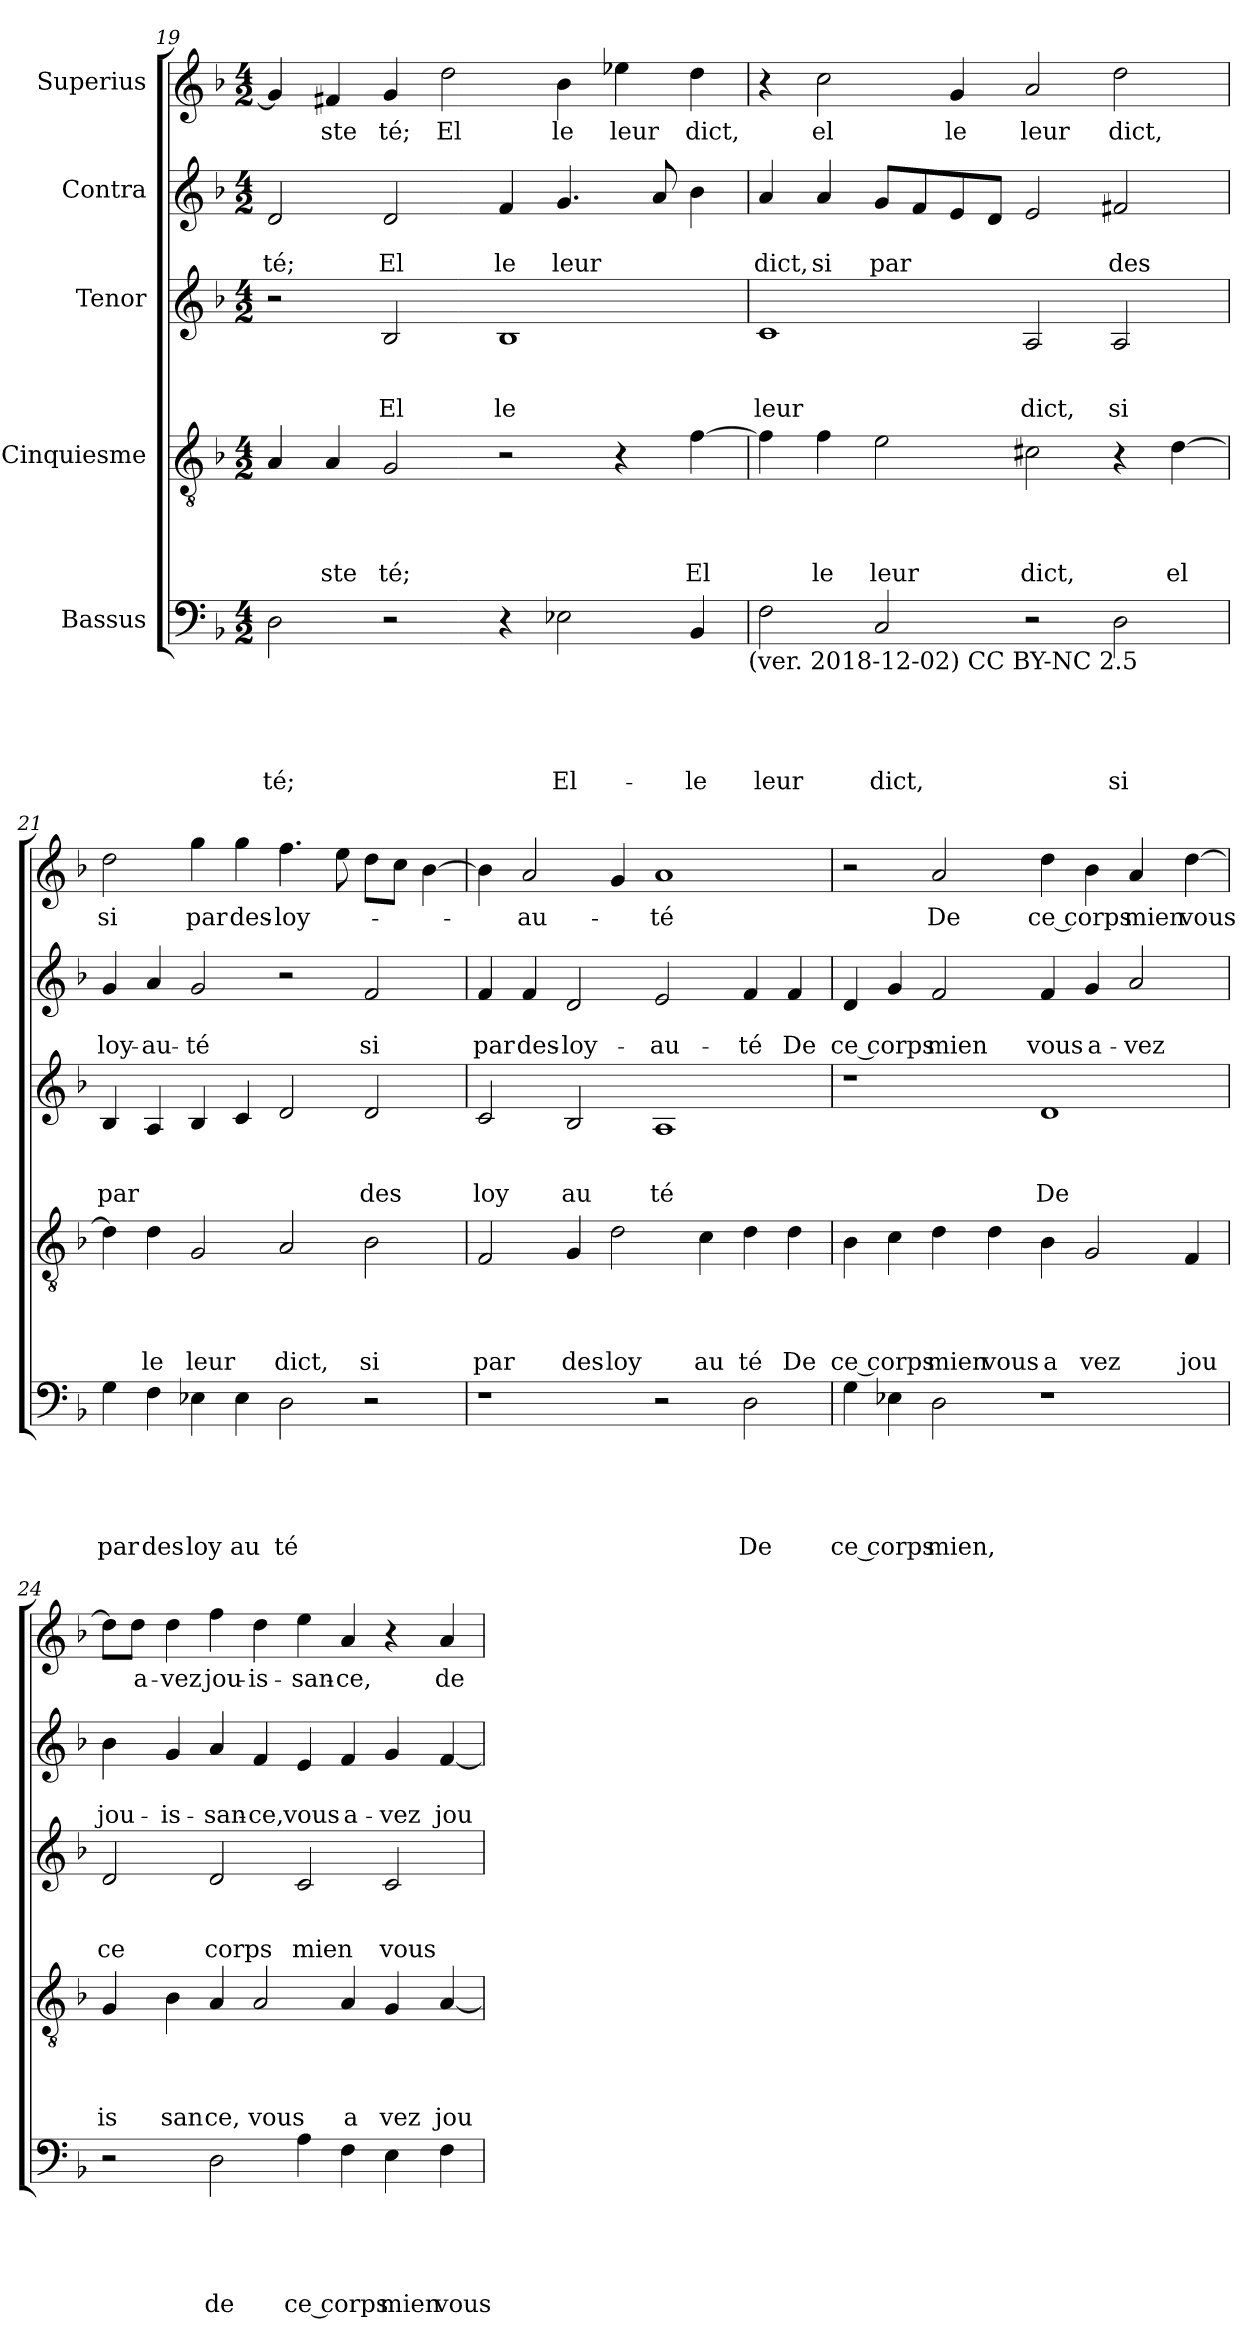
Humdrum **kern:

**kern	**text	**text	**text	**text	**text	**kern	**text	**text	**text	**text	**kern	**text	**text	**text	**kern	**text	**text	**kern	**text
*part5	*part5	*part5	*part5	*part5	*part5	*part4	*part4	*part4	*part4	*part4	*part3	*part3	*part3	*part3	*part2	*part2	*part2	*part1	*part1
*staff5	*staff5	*staff5	*staff5	*staff5	*staff5	*staff4	*staff4	*staff4	*staff4	*staff4	*staff3	*staff3	*staff3	*staff3	*staff2	*staff2	*staff2	*staff1	*staff1
*I"Bassus	*	*	*	*	*	*I"Cinquiesme	*	*	*	*	*I"Tenor	*	*	*	*I"Contra	*	*	*I"Superius	*
*clefF4	*	*	*	*	*	*clefGv2	*	*	*	*	*clefG2	*	*	*	*clefG2	*	*	*clefG2	*
*k[b-]	*	*	*	*	*	*k[b-]	*	*	*	*	*k[b-]	*	*	*	*k[b-]	*	*	*k[b-]	*
*F:	*	*	*	*	*	*F:	*	*	*	*	*F:	*	*	*	*F:	*	*	*F:	*
*M4/2	*	*	*	*	*	*M4/2	*	*	*	*	*M4/2	*	*	*	*M4/2	*	*	*M4/2	*
=19	=19	=19	=19	=19	=19	=19	=19	=19	=19	=19	=19	=19	=19	=19	=19	=19	=19	=19	=19
!	!	!	!	!	!LO:LY:b	!	!	!	!	!	!	!	!	!	!	!	!LO:LY:b	!	!
2D\	.	.	.	.	-té;	4A/	.	.	.	.	2r	.	.	.	2d/	.	té;	4g/]	.
!	!	!	!	!	!	!	!	!	!	!LO:LY:b	!	!	!	!	!	!	!	!	!LO:LY:b
.	.	.	.	.	.	4A/	.	.	.	ste	.	.	.	.	.	.	.	4f#/	ste
!	!	!	!	!	!	!	!	!	!	!LO:LY:b	!	!	!	!LO:LY:b	!	!	!LO:LY:b	!	!LO:LY:b
2r	.	.	.	.	.	2G/	.	.	.	té;	2B-/	.	.	El	2d/	.	El	4g/	té;
!	!	!	!	!	!	!	!	!	!	!	!	!	!	!	!	!	!	!	!LO:LY:b
.	.	.	.	.	.	.	.	.	.	.	.	.	.	.	.	.	.	2dd\	El
!	!	!	!	!	!	!	!	!	!	!	!	!	!	!LO:LY:b	!	!	!LO:LY:b	!	!
4r	.	.	.	.	.	2r	.	.	.	.	1B-	.	.	le	4f/	.	le	.	.
!	!	!	!	!	!LO:LY:b	!	!	!	!	!	!	!	!	!	!	!	!LO:LY:b	!	!LO:LY:b
2E-X\	.	.	.	.	El-	.	.	.	.	.	.	.	.	.	4.g/	.	leur	4b-\	le
!	!	!	!	!	!	!	!	!	!	!	!	!	!	!	!	!	!	!	!LO:LY:b
.	.	.	.	.	.	4r	.	.	.	.	.	.	.	.	.	.	.	4ee-\	leur
.	.	.	.	.	.	.	.	.	.	.	.	.	.	.	8a/	.	.	.	.
!	!	!	!	!	!LO:LY:b	!	!	!	!	!LO:LY:b	!	!	!	!	!	!	!	!	!LO:LY:b
4BB-/	.	.	.	.	-le	[>4f\	.	.	.	El	.	.	.	.	4b-\	.	.	4dd\	dict,
!LO:TX:b:t=(ver. 2018-12-02) CC BY-NC 2.5	!	!	!	!	!	!	!	!	!	!	!	!	!	!	!	!	!	!	!
=20	=20	=20	=20	=20	=20	=20	=20	=20	=20	=20	=20	=20	=20	=20	=20	=20	=20	=20	=20
!	!	!	!	!	!LO:LY:b	!	!	!	!	!	!	!	!	!LO:LY:b	!	!	!LO:LY:b	!	!
2F\	.	.	.	.	leur	4f\]	.	.	.	.	1c	.	.	leur	4a/	.	dict,	4r	.
!	!	!	!	!	!	!	!	!	!	!LO:LY:b	!	!	!	!	!	!	!LO:LY:b	!	!LO:LY:b
.	.	.	.	.	.	4f\	.	.	.	le	.	.	.	.	4a/	.	si	2cc\	el
!	!	!	!	!	!LO:LY:b	!	!	!	!	!LO:LY:b	!	!	!	!	!	!	!LO:LY:b	!	!
2C/	.	.	.	.	dict,	2e\	.	.	.	leur	.	.	.	.	8g/L	.	par	.	.
.	.	.	.	.	.	.	.	.	.	.	.	.	.	.	8f/	.	.	.	.
!	!	!	!	!	!	!	!	!	!	!	!	!	!	!	!	!	!	!	!LO:LY:b
.	.	.	.	.	.	.	.	.	.	.	.	.	.	.	8e/	.	.	4g/	le
.	.	.	.	.	.	.	.	.	.	.	.	.	.	.	8d/J	.	.	.	.
!	!	!	!	!	!	!	!	!	!	!LO:LY:b	!	!	!	!LO:LY:b	!	!	!	!	!LO:LY:b
2r	.	.	.	.	.	2c#X\	.	.	.	dict,	2A/	.	.	dict,	2e/	.	.	2a/	leur
!	!	!	!	!	!LO:LY:b	!	!	!	!	!	!	!	!	!LO:LY:b	!	!	!LO:LY:b	!	!LO:LY:b
2D\	.	.	.	.	si	4r	.	.	.	.	2A/	.	.	si	2f#X/	.	des	2dd\	dict,
!	!	!	!	!	!	!	!	!	!	!LO:LY:b	!	!	!	!	!	!	!	!	!
.	.	.	.	.	.	[>4d\	.	.	.	el	.	.	.	.	.	.	.	.	.
!!LO:PB:g=z
=21	=21	=21	=21	=21	=21	=21	=21	=21	=21	=21	=21	=21	=21	=21	=21	=21	=21	=21	=21
!	!	!	!	!	!LO:LY:b	!	!	!	!	!	!	!	!	!LO:LY:b	!	!	!LO:LY:b	!	!LO:LY:b
4G\	.	.	.	.	par	4d\]	.	.	.	.	4B-/	.	.	par	4g/	.	loy-	2dd\	si
!	!	!	!	!	!LO:LY:b	!	!	!	!	!LO:LY:b	!	!	!	!	!	!	!LO:LY:b	!	!
4F\	.	.	.	.	des	4d\	.	.	.	le	4A/	.	.	.	4a/	.	-au-	.	.
!	!	!	!	!	!LO:LY:b	!	!	!	!	!LO:LY:b	!	!	!	!	!	!	!LO:LY:b	!	!LO:LY:b
4E-X\	.	.	.	.	loy	2G/	.	.	.	leur	4B-/	.	.	.	2g/	.	-té	4gg\	par
!	!	!	!	!	!LO:LY:b	!	!	!	!	!	!	!	!	!	!	!	!	!	!LO:LY:b
4E-\	.	.	.	.	au	.	.	.	.	.	4c/	.	.	.	.	.	.	4gg\	des-
!	!	!	!	!	!LO:LY:b	!	!	!	!	!LO:LY:b	!	!	!	!	!	!	!	!	!LO:LY:b
2D\	.	.	.	.	té	2A/	.	.	.	dict,	2d/	.	.	.	2r	.	.	4.ff\	-loy-
.	.	.	.	.	.	.	.	.	.	.	.	.	.	.	.	.	.	8ee\	.
!	!	!	!	!	!	!	!	!	!	!LO:LY:b	!	!	!	!LO:LY:b	!	!	!LO:LY:b	!	!
2r	.	.	.	.	.	2B-\	.	.	.	si	2d/	.	.	des	2f/	.	si	8dd\L	.
.	.	.	.	.	.	.	.	.	.	.	.	.	.	.	.	.	.	8cc\J	.
.	.	.	.	.	.	.	.	.	.	.	.	.	.	.	.	.	.	[>4b-\	.
=22	=22	=22	=22	=22	=22	=22	=22	=22	=22	=22	=22	=22	=22	=22	=22	=22	=22	=22	=22
!	!	!	!	!	!	!	!	!	!	!LO:LY:b	!	!	!	!LO:LY:b	!	!	!LO:LY:b	!	!
1r	.	.	.	.	.	2F/	.	.	.	par	2c/	.	.	loy	4f/	.	par	4b-\]	.
!	!	!	!	!	!	!	!	!	!	!	!	!	!	!	!	!	!LO:LY:b	!	!LO:LY:b
.	.	.	.	.	.	.	.	.	.	.	.	.	.	.	4f/	.	des-	2a/	-au-
!	!	!	!	!	!	!	!	!	!	!LO:LY:b	!	!	!	!LO:LY:b	!	!	!LO:LY:b	!	!
.	.	.	.	.	.	4G/	.	.	.	des	2B-/	.	.	au	2d/	.	-loy-	.	.
!	!	!	!	!	!	!	!	!	!	!LO:LY:b	!	!	!	!	!	!	!	!	!
.	.	.	.	.	.	2d\	.	.	.	loy	.	.	.	.	.	.	.	4g/	.
!	!	!	!	!	!	!	!	!	!	!	!	!	!	!LO:LY:b	!	!	!LO:LY:b	!	!LO:LY:b
2r	.	.	.	.	.	.	.	.	.	.	1A	.	.	té	2e/	.	-au-	1a	-té
!	!	!	!	!	!	!	!	!	!	!LO:LY:b	!	!	!	!	!	!	!	!	!
.	.	.	.	.	.	4c\	.	.	.	au	.	.	.	.	.	.	.	.	.
!	!	!	!	!	!LO:LY:b	!	!	!	!	!LO:LY:b	!	!	!	!	!	!	!LO:LY:b	!	!
2D\	.	.	.	.	De	4d\	.	.	.	té	.	.	.	.	4f/	.	-té	.	.
!	!	!	!	!	!	!	!	!	!	!LO:LY:b	!	!	!	!	!	!	!LO:LY:b	!	!
.	.	.	.	.	.	4d\	.	.	.	De	.	.	.	.	4f/	.	De	.	.
=23	=23	=23	=23	=23	=23	=23	=23	=23	=23	=23	=23	=23	=23	=23	=23	=23	=23	=23	=23
!	!	!	!	!	!LO:LY:b	!	!	!	!	!LO:LY:b	!	!	!	!	!	!	!LO:LY:b	!	!
4G\	.	.	.	.	ce corps	4B-\	.	.	.	ce corps	1r	.	.	.	4d/	.	ce corps	2r	.
4E-X\	.	.	.	.	.	4c\	.	.	.	.	.	.	.	.	4g/	.	.	.	.
!	!	!	!	!	!LO:LY:b	!	!	!	!	!LO:LY:b	!	!	!	!	!	!	!LO:LY:b	!	!LO:LY:b
2D\	.	.	.	.	mien,	4d\	.	.	.	mien	.	.	.	.	2f/	.	mien	2a/	De
!	!	!	!	!	!	!	!	!	!	!LO:LY:b	!	!	!	!	!	!	!	!	!
.	.	.	.	.	.	4d\	.	.	.	vous	.	.	.	.	.	.	.	.	.
!	!	!	!	!	!	!	!	!	!	!LO:LY:b	!	!	!	!LO:LY:b	!	!	!LO:LY:b	!	!LO:LY:b
1r	.	.	.	.	.	4B-\	.	.	.	a	1d	.	.	De	4f/	.	vous	4dd\	ce corps
!	!	!	!	!	!	!	!	!	!	!LO:LY:b	!	!	!	!	!	!	!LO:LY:b	!	!
.	.	.	.	.	.	2G/	.	.	.	vez	.	.	.	.	4g/	.	a-	4b-\	.
!	!	!	!	!	!	!	!	!	!	!	!	!	!	!	!	!	!LO:LY:b	!	!LO:LY:b
.	.	.	.	.	.	.	.	.	.	.	.	.	.	.	2a/	.	-vez	4a/	mien
!	!	!	!	!	!	!	!	!	!	!LO:LY:b	!	!	!	!	!	!	!	!	!LO:LY:b
.	.	.	.	.	.	4F/	.	.	.	jou	.	.	.	.	.	.	.	[>4dd\	vous
=24	=24	=24	=24	=24	=24	=24	=24	=24	=24	=24	=24	=24	=24	=24	=24	=24	=24	=24	=24
!	!	!	!	!	!	!	!	!	!	!LO:LY:b	!	!	!	!LO:LY:b	!	!	!LO:LY:b	!	!
2r	.	.	.	.	.	4G/	.	.	.	is	2d/	.	.	ce	4b-\	.	jou-	8dd\L]	.
!	!	!	!	!	!	!	!	!	!	!	!	!	!	!	!	!	!	!	!LO:LY:b
.	.	.	.	.	.	.	.	.	.	.	.	.	.	.	.	.	.	8dd\J	a-
!	!	!	!	!	!	!	!	!	!	!LO:LY:b	!	!	!	!	!	!	!LO:LY:b	!	!LO:LY:b
.	.	.	.	.	.	4B-\	.	.	.	san	.	.	.	.	4g/	.	-is-	4dd\	-vez
!	!	!	!	!	!LO:LY:b	!	!	!	!	!LO:LY:b	!	!	!	!LO:LY:b	!	!	!LO:LY:b	!	!LO:LY:b
2D\	.	.	.	.	de	4A/	.	.	.	ce,	2d/	.	.	corps	4a/	.	-san-	4ff\	jou-
!	!	!	!	!	!	!	!	!	!	!LO:LY:b	!	!	!	!	!	!	!LO:LY:b	!	!LO:LY:b
.	.	.	.	.	.	2A/	.	.	.	vous	.	.	.	.	4f/	.	-ce,	4dd\	-is-
!	!	!	!	!	!LO:LY:b	!	!	!	!	!	!	!	!	!LO:LY:b	!	!	!LO:LY:b	!	!LO:LY:b
4A\	.	.	.	.	ce corps	.	.	.	.	.	2c/	.	.	mien	4e/	.	vous	4ee\	-san-
!	!	!	!	!	!	!	!	!	!	!LO:LY:b	!	!	!	!	!	!	!LO:LY:b	!	!LO:LY:b
4F\	.	.	.	.	.	4A/	.	.	.	a	.	.	.	.	4f/	.	a-	4a/	-ce,
!	!	!	!	!	!LO:LY:b	!	!	!	!	!LO:LY:b	!	!	!	!LO:LY:b	!	!	!LO:LY:b	!	!
4E\	.	.	.	.	mien	4G/	.	.	.	vez	2c/	.	.	vous	4g/	.	-vez	4r	.
!	!	!	!	!	!LO:LY:b	!	!	!	!	!LO:LY:b	!	!	!	!	!	!	!LO:LY:b	!	!LO:LY:b
4F\	.	.	.	.	vous	[<4A/	.	.	.	jou	.	.	.	.	[<4f/	.	jou-	4a</	de
=	=	=	=	=	=	=	=	=	=	=	=	=	=	=	=	=	=	=	=
*-	*-	*-	*-	*-	*-	*-	*-	*-	*-	*-	*-	*-	*-	*-	*-	*-	*-	*-	*-
